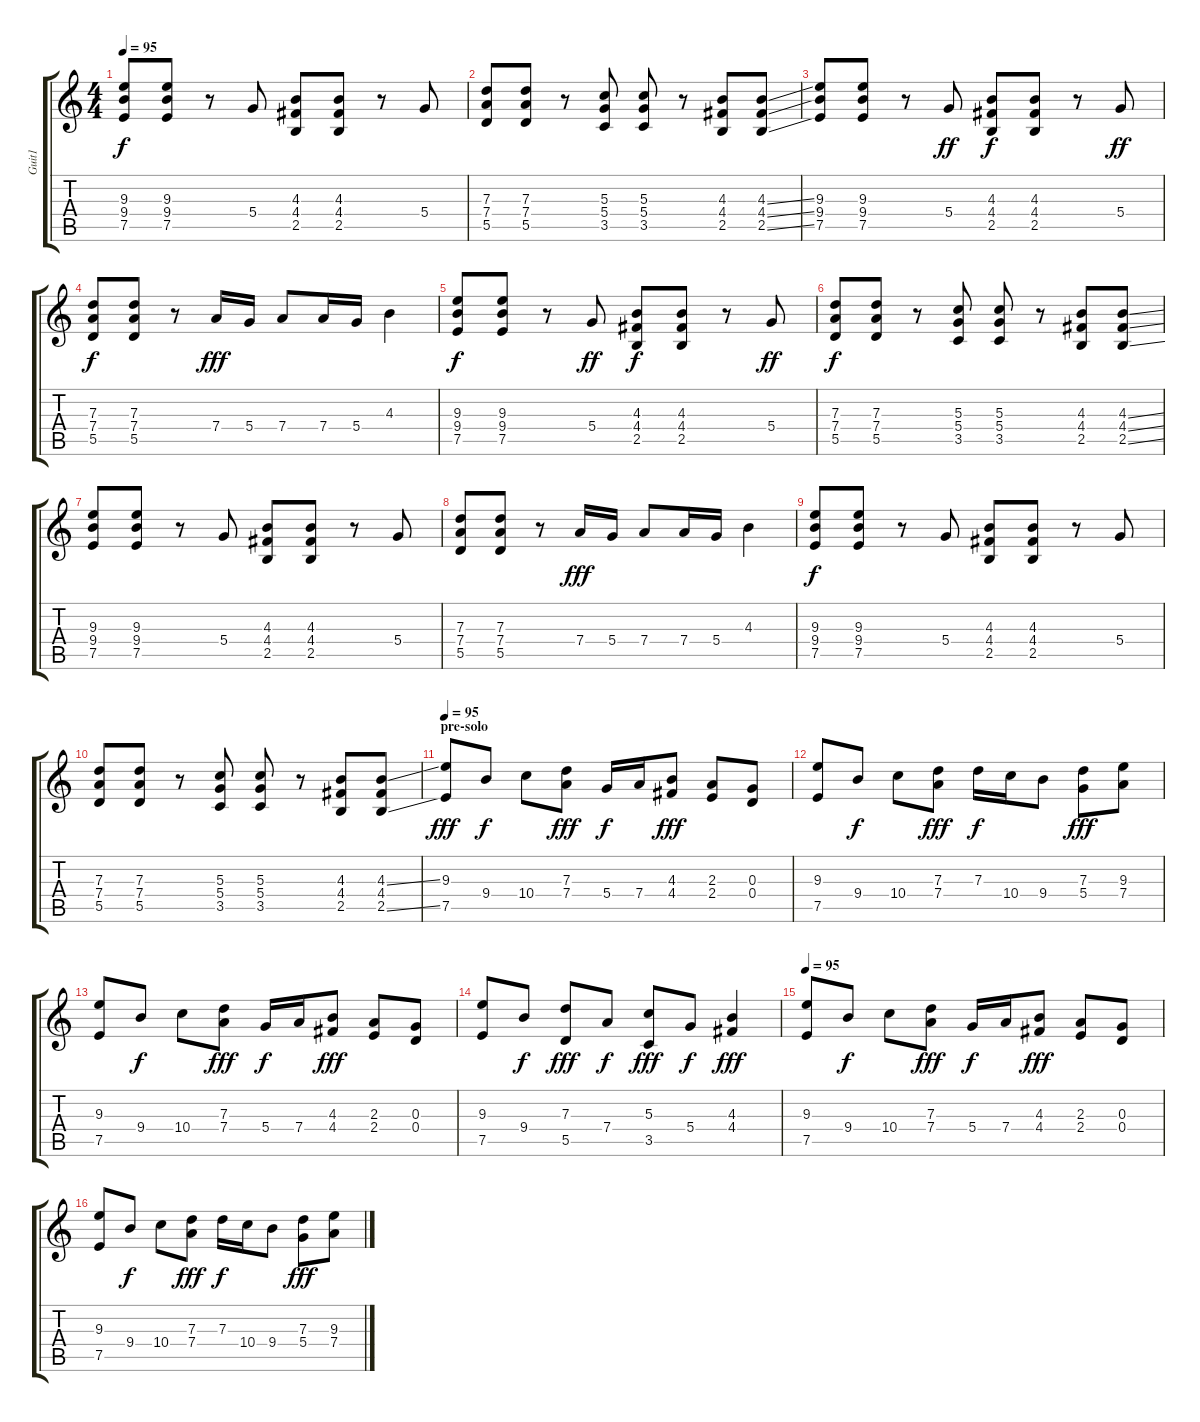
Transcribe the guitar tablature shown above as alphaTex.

\track ("Guit1" "Guit1") {instrument overdrivenguitar}
\staff {score tabs}
\tuning (E4 B3 G3 D3 A2 E2) {hide}
\ts (4 4)
\tempo 95
\clef g2
\ks c
(9.3 9.4 7.5).8{dy f} (9.3 9.4 7.5).8 r.8 5.4.8 (4.3 4.4 2.5).8 (4.3 4.4 2.5).8 r.8 5.4.8 |
(7.3 7.4 5.5).8 (7.3 7.4 5.5).8 r.8 (5.3 5.4 3.5).8 (5.3 5.4 3.5).8 r.8 (4.3 4.4 2.5).8 (4.3{ss} 4.4{ss} 2.5{ss}).8 |
(9.3 9.4 7.5).8 (9.3 9.4 7.5).8 r.8 5.4.8{dy ff} (4.3 4.4 2.5).8{dy f} (4.3 4.4 2.5).8 r.8 5.4.8{dy ff} |
(7.3 7.4 5.5).8{dy f} (7.3 7.4 5.5).8 r.8 7.4.16{dy fff} 5.4.16 7.4.8 7.4.16 5.4.16 4.3.4 |
(9.3 9.4 7.5).8{dy f} (9.3 9.4 7.5).8 r.8 5.4.8{dy ff} (4.3 4.4 2.5).8{dy f} (4.3 4.4 2.5).8 r.8 5.4.8{dy ff} |
(7.3 7.4 5.5).8{dy f} (7.3 7.4 5.5).8 r.8 (5.3 5.4 3.5).8 (5.3 5.4 3.5).8 r.8 (4.3 4.4 2.5).8 (4.3{ss} 4.4{ss} 2.5{ss}).8 |
(9.3 9.4 7.5).8 (9.3 9.4 7.5).8 r.8 5.4.8 (4.3 4.4 2.5).8 (4.3 4.4 2.5).8 r.8 5.4.8 |
(7.3 7.4 5.5).8 (7.3 7.4 5.5).8 r.8 7.4.16{dy fff} 5.4.16 7.4.8 7.4.16 5.4.16 4.3.4 |
(9.3 9.4 7.5).8{dy f} (9.3 9.4 7.5).8 r.8 5.4.8 (4.3 4.4 2.5).8 (4.3 4.4 2.5).8 r.8 5.4.8 |
(7.3 7.4 5.5).8 (7.3 7.4 5.5).8 r.8 (5.3 5.4 3.5).8 (5.3 5.4 3.5).8 r.8 (4.3 4.4 2.5).8 (4.3{ss} 4.4 2.5{ss}).8 |
\section ("" "pre-solo")
\tempo 95
(9.3 7.5).8{dy fff} 9.4.8{dy f} 10.4.8 (7.3 7.4).8{dy fff} 5.4.16{dy f} 7.4.16 (4.3 4.4).8{dy fff} (2.3 2.4).8 (0.3 0.4).8 |
(9.3 7.5).8 9.4.8{dy f} 10.4.8 (7.3 7.4).8{dy fff} 7.3.16{dy f} 10.4.16 9.4.8 (7.3 5.4).8{dy fff} (9.3 7.4).8 |
(9.3 7.5).8 9.4.8{dy f} 10.4.8 (7.3 7.4).8{dy fff} 5.4.16{dy f} 7.4.16 (4.3 4.4).8{dy fff} (2.3 2.4).8 (0.3 0.4).8 |
(9.3 7.5).8 9.4.8{dy f} (7.3 5.5).8{dy fff} 7.4.8{dy f} (5.3 3.5).8{dy fff} 5.4.8{dy f} (4.3 4.4).4{dy fff} |
\tempo 95
(9.3 7.5).8 9.4.8{dy f} 10.4.8 (7.3 7.4).8{dy fff} 5.4.16{dy f} 7.4.16 (4.3 4.4).8{dy fff} (2.3 2.4).8 (0.3 0.4).8 |
(9.3 7.5).8 9.4.8{dy f} 10.4.8 (7.3 7.4).8{dy fff} 7.3.16{dy f} 10.4.16 9.4.8 (7.3 5.4).8{dy fff} (9.3 7.4).8
